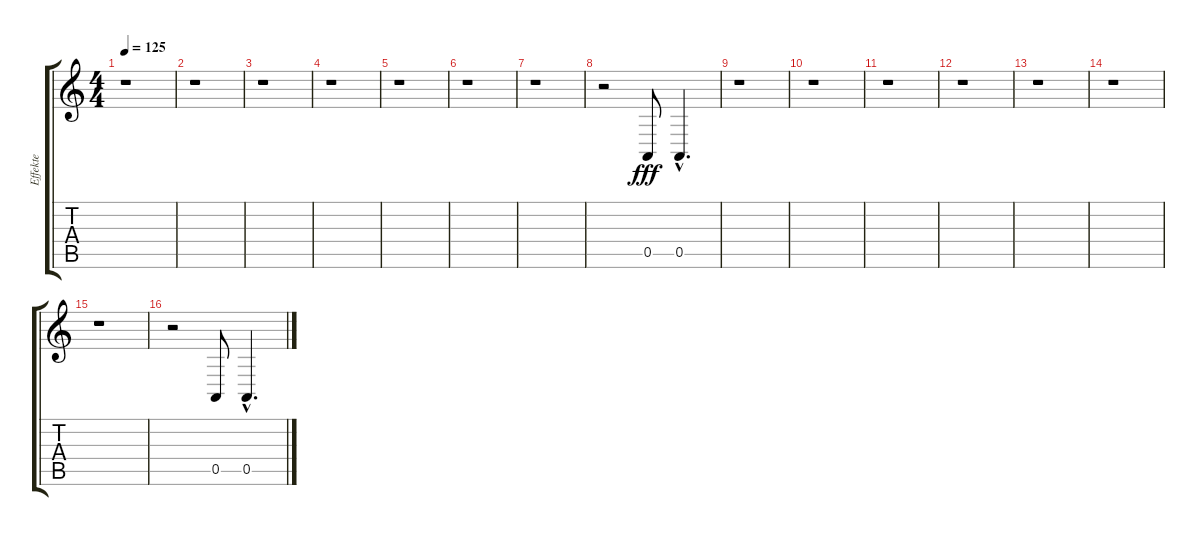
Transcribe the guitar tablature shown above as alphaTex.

\track ("Effekte" "Effekte") {instrument gunshot}
\staff {score tabs}
\tuning (E4 B3 G3 D3 A2 E2) {hide}
\ts (4 4)
\tempo 125
\clef g2
\ks c
r.1{dy fff instrument gunshot} |
r.1 |
r.1 |
r.1 |
r.1 |
r.1 |
r.1 |
r.2 0.5.8 0.5{hac}.4{d} |
r.1 |
r.1 |
r.1 |
r.1 |
r.1 |
r.1 |
r.1 |
r.2 0.5.8 0.5{hac}.4{d}
